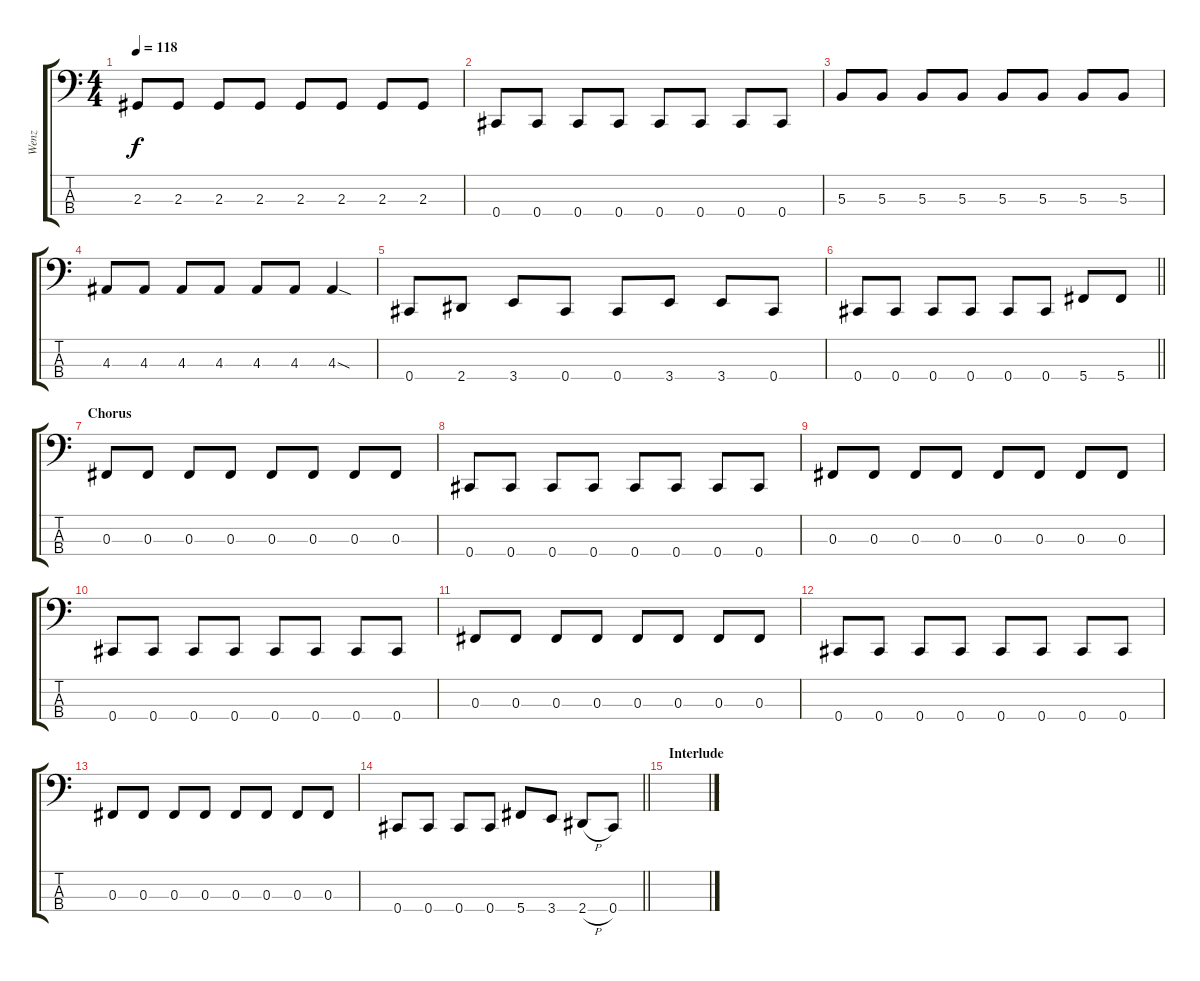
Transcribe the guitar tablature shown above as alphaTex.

\track ("Wenz" "Wenz") {instrument electricbasspick}
\staff {score tabs}
\tuning (E2 B1 Gb1 Db1) {hide}
\ts (4 4)
\tempo 118
\clef f4
\ks c
2.3.8{dy f} 2.3.8 2.3.8 2.3.8 2.3.8 2.3.8 2.3.8 2.3.8 |
0.4.8 0.4.8 0.4.8 0.4.8 0.4.8 0.4.8 0.4.8 0.4.8 |
5.3.8 5.3.8 5.3.8 5.3.8 5.3.8 5.3.8 5.3.8 5.3.8 |
4.3.8 4.3.8 4.3.8 4.3.8 4.3.8 4.3.8 4.3{sod}.4 |
0.4.8 2.4.8 3.4.8 0.4.8 0.4.8 3.4.8 3.4.8 0.4.8 |
\barLineRight lightlight
0.4.8 0.4.8 0.4.8 0.4.8 0.4.8 0.4.8 5.4.8 5.4.8 |
\section ("" "Chorus")
0.3.8 0.3.8 0.3.8 0.3.8 0.3.8 0.3.8 0.3.8 0.3.8 |
0.4.8 0.4.8 0.4.8 0.4.8 0.4.8 0.4.8 0.4.8 0.4.8 |
0.3.8 0.3.8 0.3.8 0.3.8 0.3.8 0.3.8 0.3.8 0.3.8 |
0.4.8 0.4.8 0.4.8 0.4.8 0.4.8 0.4.8 0.4.8 0.4.8 |
0.3.8 0.3.8 0.3.8 0.3.8 0.3.8 0.3.8 0.3.8 0.3.8 |
0.4.8 0.4.8 0.4.8 0.4.8 0.4.8 0.4.8 0.4.8 0.4.8 |
0.3.8 0.3.8 0.3.8 0.3.8 0.3.8 0.3.8 0.3.8 0.3.8 |
\barLineRight lightlight
0.4.8 0.4.8 0.4.8 0.4.8 5.4.8 3.4.8 2.4{h}.8 0.4.8 |
\section ("" "Interlude")
